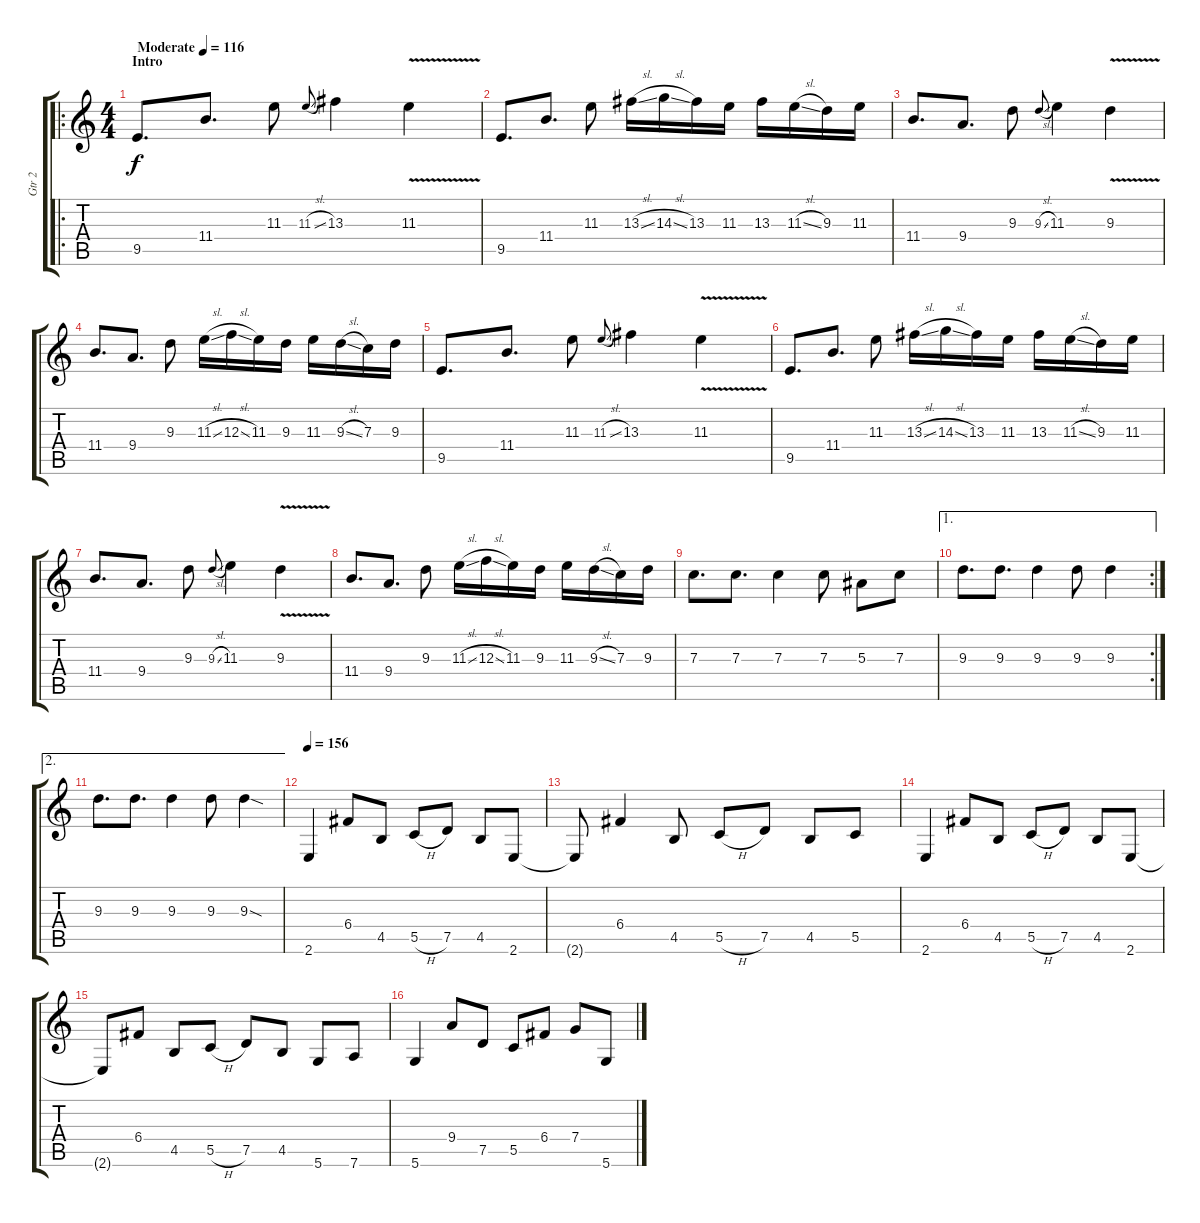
\track ("Gtr 2" "Gtr 2") {instrument distortionguitar}
\staff {score tabs}
\tuning (D4 A3 F3 C3 G2 D2) {hide}
\ro
\ts (4 4)
\section ("" "Intro")
\tempo (116 "Moderate")
\clef g2
\ks c
9.5.8{d dy f instrument distortionguitar} 11.4.8{d} 11.3.8 11.3{sl}.8{gr onbeat} 13.3.4 11.3{v}.4 |
9.5.8{d} 11.4.8{d} 11.3.8 13.3{sl}.16 14.3{sl}.16 13.3.16 11.3.16 13.3.16 11.3{sl}.16 9.3.16 11.3.16 |
11.4.8{d} 9.4.8{d} 9.3.8 9.3{sl}.8{gr onbeat} 11.3.4 9.3{v}.4 |
11.4.8{d} 9.4.8{d} 9.3.8 11.3{sl}.16 12.3{sl}.16 11.3.16 9.3.16 11.3.16 9.3{sl}.16 7.3.16 9.3.16 |
9.5.8{d} 11.4.8{d} 11.3.8 11.3{sl}.8{gr onbeat} 13.3.4 11.3{v}.4 |
9.5.8{d} 11.4.8{d} 11.3.8 13.3{sl}.16 14.3{sl}.16 13.3.16 11.3.16 13.3.16 11.3{sl}.16 9.3.16 11.3.16 |
11.4.8{d} 9.4.8{d} 9.3.8 9.3{sl}.8{gr onbeat} 11.3.4 9.3{v}.4 |
11.4.8{d} 9.4.8{d} 9.3.8 11.3{sl}.16 12.3{sl}.16 11.3.16 9.3.16 11.3.16 9.3{sl}.16 7.3.16 9.3.16 |
7.3.8{d} 7.3.8{d} 7.3.4 7.3.8 5.3.8 7.3.8 |
\ae 1
\rc 2
9.3.8{d} 9.3.8{d} 9.3.4 9.3.8 9.3.4 |
\ae 2
9.3.8{d} 9.3.8{d} 9.3.4 9.3.8 9.3{sod}.4 |
\tempo 156
2.6.4{instrument distortionguitar} 6.4.8 4.5.8 5.5{h}.8 7.5.8 4.5.8 2.6.8 |
2.6{t}.8 6.4.4 4.5.8 5.5{h}.8 7.5.8 4.5.8 5.5.8 |
2.6.4 6.4.8 4.5.8 5.5{h}.8 7.5.8 4.5.8 2.6.8 |
2.6{t}.8 6.4.8 4.5.8 5.5{h}.8 7.5.8 4.5.8 5.6.8 7.6.8 |
5.6.4 9.4.8 7.5.8 5.5.8 6.4.8 7.4.8 5.6.8
